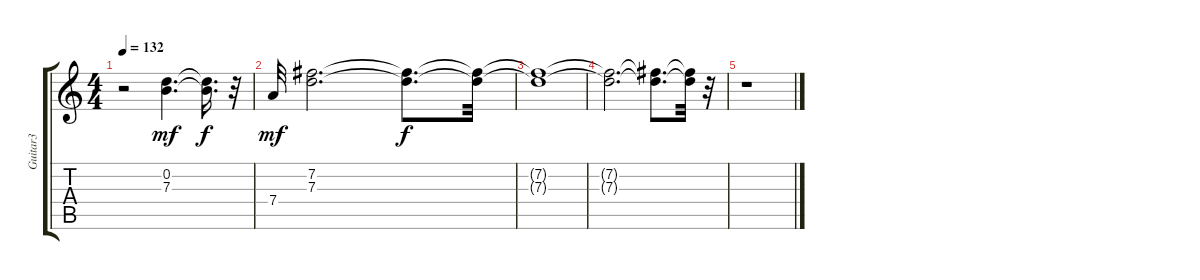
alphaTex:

\track ("Guitar3" "Guitar3") {instrument acousticguitarsteel}
\staff {score tabs}
\tuning (E4 B3 G3 D3 A2 E2) {hide}
\ts (4 4)
\tempo 132
\clef g2
\ks c
r.2{dy f} (0.2 7.3).4{d dy mf} (0.2{t} 7.3{t}).16{d dy f} r.32 |
7.4.32{dy mf} (7.2 7.3).2{d} (7.2{t} 7.3{t}).8{d dy f} (7.2{t} 7.3{t}).32 |
(7.2{t} 7.3{t}).1 |
(7.2{t} 7.3{t}).2{d} (7.2{t} 7.3{t}).8{d} (7.2{t} 7.3{t}).32 r.32 |
r.1
